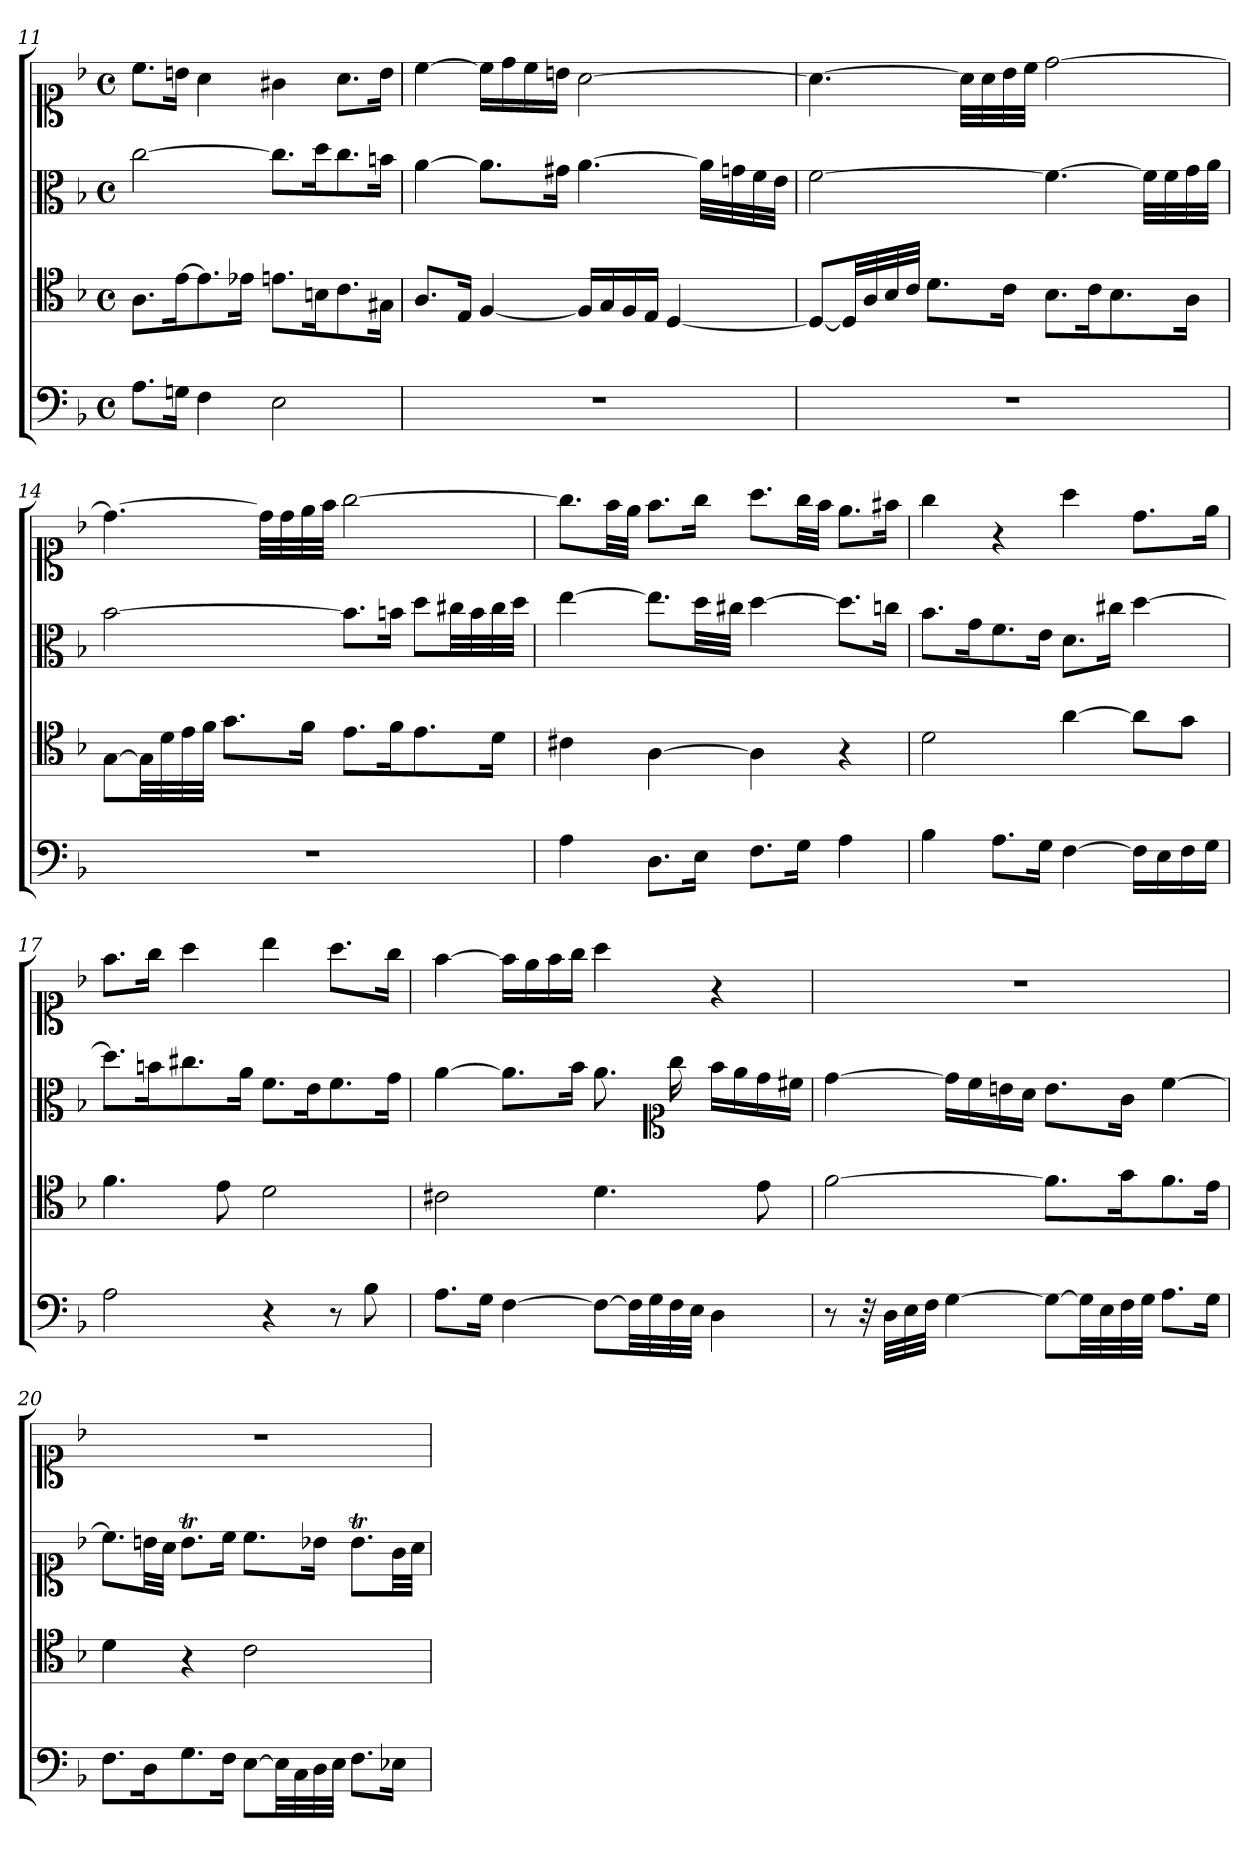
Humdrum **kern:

**kern	**kern	**kern	**kern
*part1	*part1	*part1	*part1
*staff4	*staff3	*staff2	*staff1
*clefF4	*clefC4	*clefC3	*clefC1
*k[b-]	*k[b-]	*k[b-]	*k[b-]
*d:	*d:	*d:	*d:
*M4/4	*M4/4	*M4/4	*M4/4
*met(c)	*met(c)	*met(c)	*met(c)
=11	=11	=11	=11
8.AL	8.AL	[2cc	8.ccL
16GnJk	[16eK	.	16bnJk
4F	8.e]	.	4a
.	16e-XJk	.	.
2E	8.enL	8.ccL]	4g#X
.	16BnK	16ddK	.
.	8.c	8.cc	8.aL
.	16G#XJk	16bnJk	16bJk
=12	=12	=12	=12
1r	8.AL	[4a	[4cc
.	16EJk	.	.
.	[4F	8.aL]	16ccLL]
.	.	.	16dd
.	.	.	16cc
.	.	16g#XJk	16bnJJ
.	16FLL]	[4.a	[2a
.	16G	.	.
.	16F	.	.
.	16EJJ	.	.
.	[4D	.	.
.	.	32aLLL]	.
.	.	32gn	.
.	.	32f	.
.	.	32eJJJ	.
=13	=13	=13	=13
1r	8DL_	[2f	4.a_
.	32DLL]	.	.
.	32A	.	.
.	32B-	.	.
.	32cJJJ	.	.
.	8.dL	.	.
.	.	.	32aLLL]
.	.	.	32a
.	16cJk	.	32b-
.	.	.	32ccJJJ
.	8.B-L	4.f_	[2dd
.	16cK	.	.
.	8.B-	.	.
.	.	32fLLL]	.
.	.	32f	.
.	16AJk	32g	.
.	.	32aJJJ	.
=14	=14	=14	=14
1r	[8GL	[2b-	4.dd_
.	32GLL]	.	.
.	32d	.	.
.	32e	.	.
.	32fJJJ	.	.
.	8.gL	.	.
.	.	.	32ddLLL]
.	.	.	32dd
.	16fJk	.	32ee
.	.	.	32ffJJJ
.	8.eL	8.b-L]	[2gg
.	16fK	16bnJk	.
.	8.e	8ddL	.
.	.	32cc#XLL	.
.	.	32b	.
.	16dJk	32cc#	.
.	.	32ddJJJ	.
=15	=15	=15	=15
4A	4c#X	[4ee	8.ggL]
.	.	.	32ffLL
.	.	.	32eeJJJ
8.DL	[4A	8.eeL]	8.ffL
16EJk	.	32ddLL	16ggJk
.	.	32cc#XJJJ	.
8.FL	4A]	[4dd	8.aaL
16GJk	.	.	32ggLL
.	.	.	32ffJJJ
4A	4r	8.ddL]	8.eeL
.	.	16ccnJk	16ff#XJk
=16	=16	=16	=16
4B-	2d	8.b-L	4gg
.	.	16gK	.
8.AL	.	8.f	4r
16GJk	.	16eJk	.
[4F	[4a	8.dL	4aa
.	.	16cc#XJk	.
16FLL]	8aL]	[4dd	8.ddL
16E	.	.	.
16F	8gJ	.	.
16GJJ	.	.	16eeJk
=17	=17	=17	=17
2A	4.f	8.ddL]	8.ffL
.	.	16bnK	16ggJk
.	.	8.cc#X	4aa
.	8e	.	.
.	.	16aJk	.
4r	2d	8.fL	4bb-
.	.	16eK	.
8r	.	8.f	8.aaL
8B-	.	.	.
.	.	16gJk	16ggJk
=18	=18	=18	=18
8.AL	2c#X	[4a	[4ff
16GJk	.	.	.
[4F	.	8.aL]	16ffLL]
.	.	.	16ee
.	.	.	16ff
.	.	16b-Jk	16ggJJ
8FL_	4.d	8.a	4aa
32FLL]	.	.	.
32G	.	.	.
*	*	*clefC1	*
32F	.	16gg	.
32EJJJ	.	.	.
4D	.	16ffLL	4r
.	.	16ee	.
.	8e	16dd	.
.	.	16cc#XJJ	.
=19	=19	=19	=19
8r	[2f	[4dd	1r
32r	.	.	.
32DLLL	.	.	.
32E	.	.	.
32FJJJ	.	.	.
[4G	.	16ddLL]	.
.	.	16cc	.
.	.	16bn	.
.	.	16aJJ	.
8GL_	8.fL]	8.bL	.
32GLL]	.	.	.
32E	.	.	.
32F	16gK	16gJk	.
32GJJJ	.	.	.
8.AL	8.f	[4cc	.
16GJk	16eJk	.	.
=20	=20	=20	=20
8.FL	4d	8.ccL]	1r
16DK	.	32bnLL	.
.	.	32aJJJ	.
8.G	4r	8.btL	.
16FJk	.	16ccJk	.
[8EL	2c	8.ccL	.
32ELL]	.	.	.
32C	.	.	.
32D	.	16b-XJk	.
32EJJJ	.	.	.
8.FL	.	8.b-TL	.
16E-XJk	.	32gLL	.
.	.	32aJJJ	.
=	=	=	=
*-	*-	*-	*-
